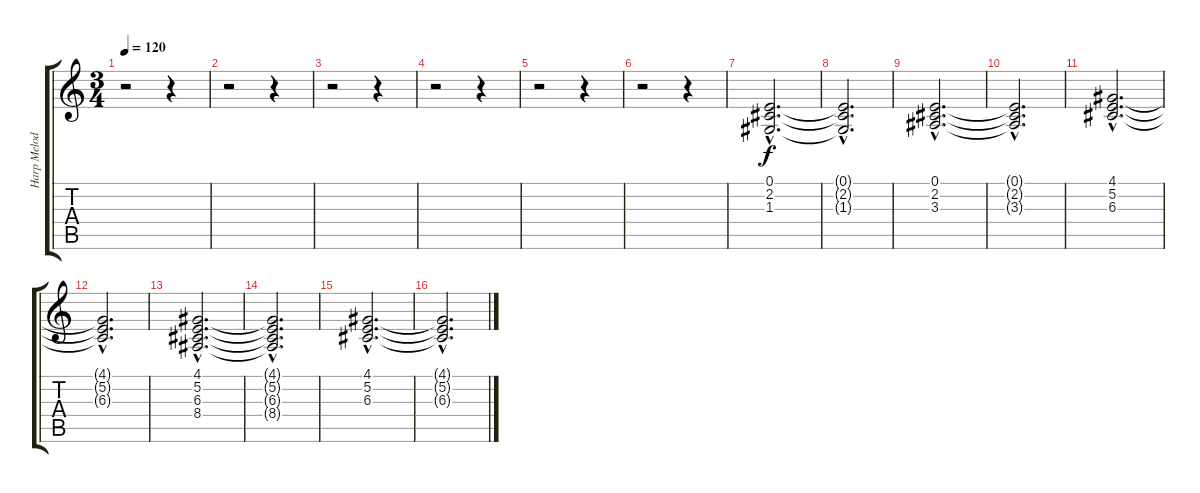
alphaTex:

\track ("Harp Melody" "Harp Melod") {instrument orchestralharp}
\staff {score tabs}
\tuning (E4 B3 G3 D3 A2 E2) {hide}
\ts (3 4)
\tempo 120
\clef g2
\ks c
r.2{dy f} r.4 |
r.2 r.4 |
r.2 r.4 |
r.2 r.4 |
r.2 r.4 |
r.2 r.4 |
(0.1{hac} 2.2{hac} 1.3{hac}).2{d} |
(0.1{hac t} 2.2{hac t} 1.3{hac t}).2{d} |
(0.1{hac} 2.2{hac} 3.3{hac}).2{d} |
(0.1{hac t} 2.2{hac t} 3.3{hac t}).2{d} |
(4.1{hac} 5.2{hac} 6.3{hac}).2{d} |
(4.1{hac t} 5.2{hac t} 6.3{hac t}).2{d} |
(4.1{hac} 5.2{hac} 6.3{hac} 8.4{hac}).2{d} |
(4.1{hac t} 5.2{hac t} 6.3{hac t} 8.4{hac t}).2{d} |
(4.1{hac} 5.2{hac} 6.3{hac}).2{d} |
(4.1{hac t} 5.2{hac t} 6.3{hac t}).2{d}
